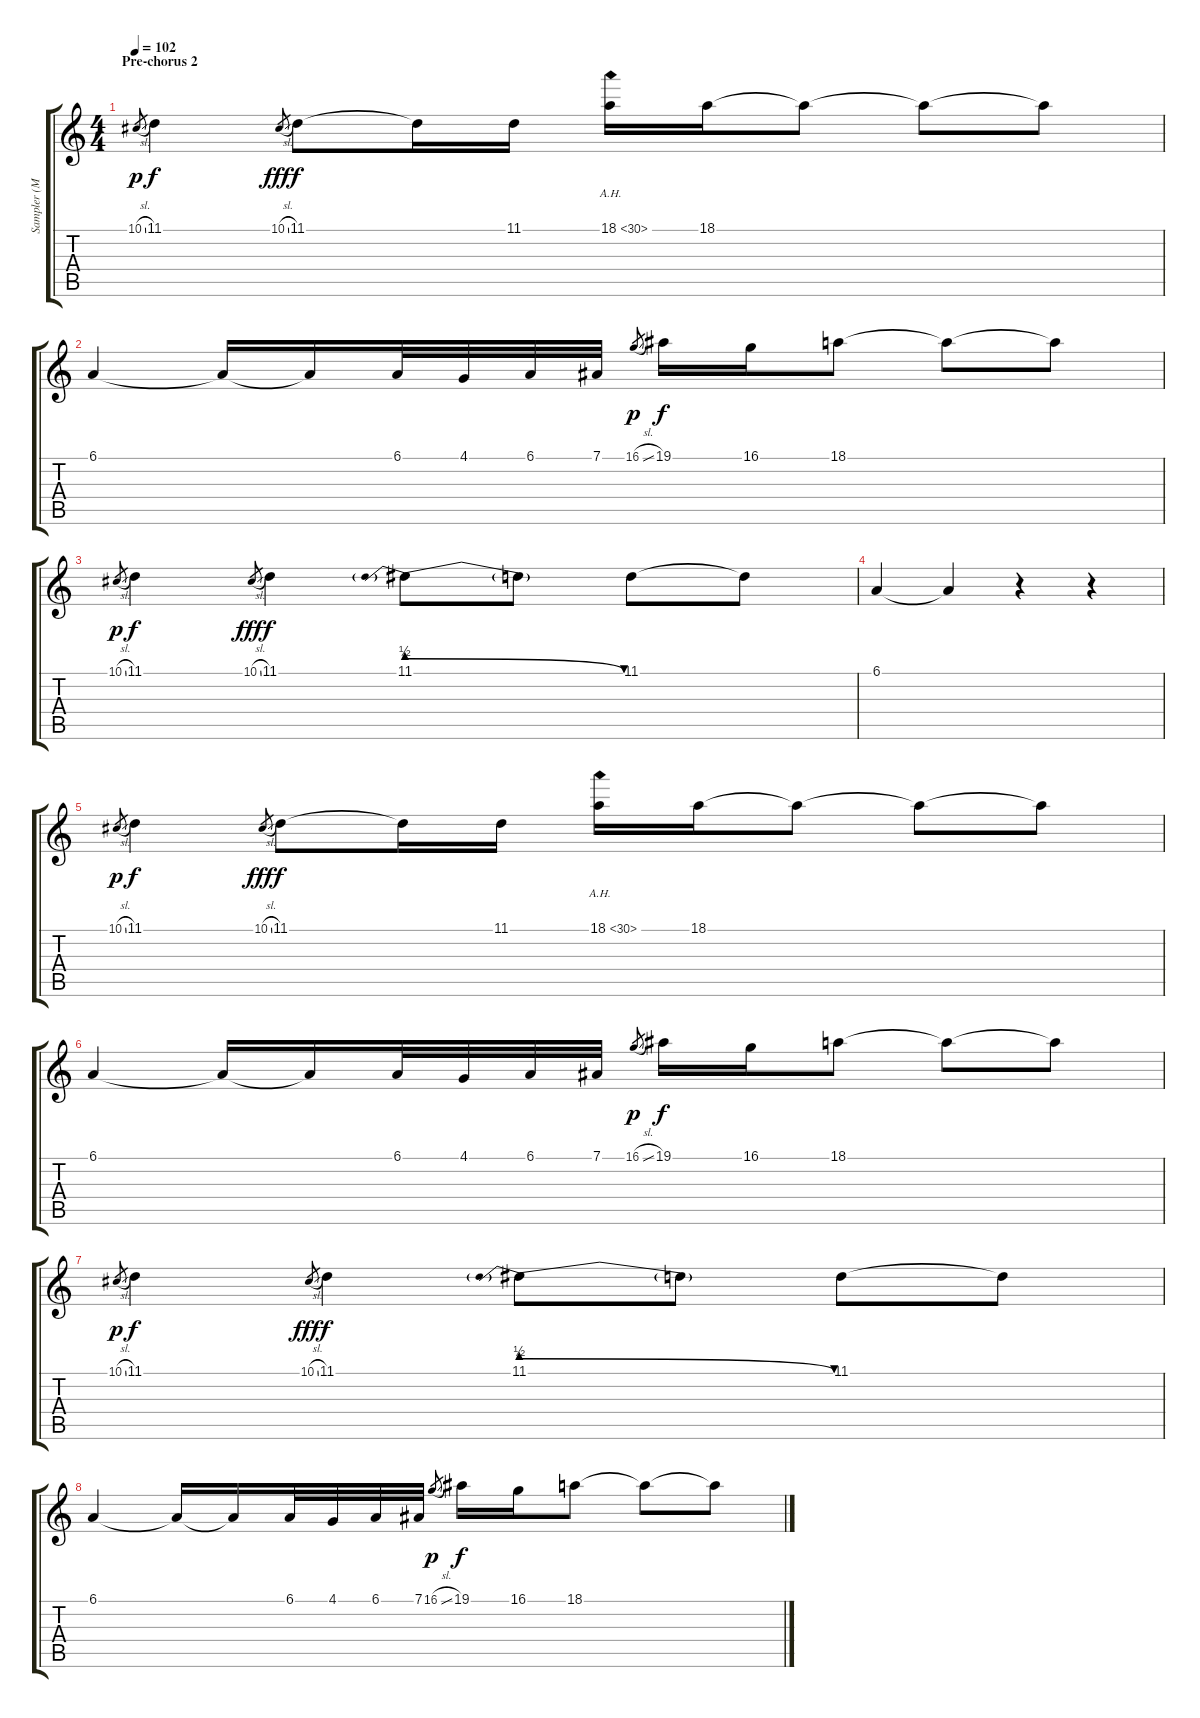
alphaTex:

\track ("Sampler (Mr.Hahn)" "Sampler (M") {instrument panflute}
\staff {score tabs}
\tuning (Eb4 Bb3 Gb3 Db3 Ab2 Db2) {hide}
\ts (4 4)
\section ("" "Pre-chorus 2")
\tempo 102
\clef g2
\ks c
10.1{sl}.8{gr dy p} 11.1.4{dy f} 10.1{sl}.8{gr dy fff} 11.1.8{dy f} 11.1{t}.16 11.1.16 18.1{ah 12}.16 18.1.16 18.1{t}.8 18.1{t}.8 18.1{t}.8 |
6.1.4 6.1{t}.16 6.1{t}.16 6.1.32 4.1.32 6.1.32 7.1.32 16.1{sl}.8{gr dy p} 19.1.16{dy f} 16.1.16 18.1.8 18.1{t}.8 18.1{t}.8 |
10.1{sl}.8{gr dy p} 11.1.4{dy f} 10.1{sl}.8{gr dy fff} 11.1.4{dy f} 11.1{be (prebendrelease 0 2 60 0)}.8 11.1{t}.8 11.1.8 11.1{t}.8 |
6.1.4 6.1{t}.4 r.4 r.4 |
10.1{sl}.8{gr dy p} 11.1.4{dy f} 10.1{sl}.8{gr dy fff} 11.1.8{dy f} 11.1{t}.16 11.1.16 18.1{ah 12}.16 18.1.16 18.1{t}.8 18.1{t}.8 18.1{t}.8 |
6.1.4 6.1{t}.16 6.1{t}.16 6.1.32 4.1.32 6.1.32 7.1.32 16.1{sl}.8{gr dy p} 19.1.16{dy f} 16.1.16 18.1.8 18.1{t}.8 18.1{t}.8 |
10.1{sl}.8{gr dy p} 11.1.4{dy f} 10.1{sl}.8{gr dy fff} 11.1.4{dy f} 11.1{be (prebendrelease 0 2 60 0)}.8 11.1{t}.8 11.1.8 11.1{t}.8 |
6.1.4 6.1{t}.16 6.1{t}.16 6.1.32 4.1.32 6.1.32 7.1.32 16.1{sl}.8{gr dy p} 19.1.16{dy f} 16.1.16 18.1.8 18.1{t}.8 18.1{t}.8
